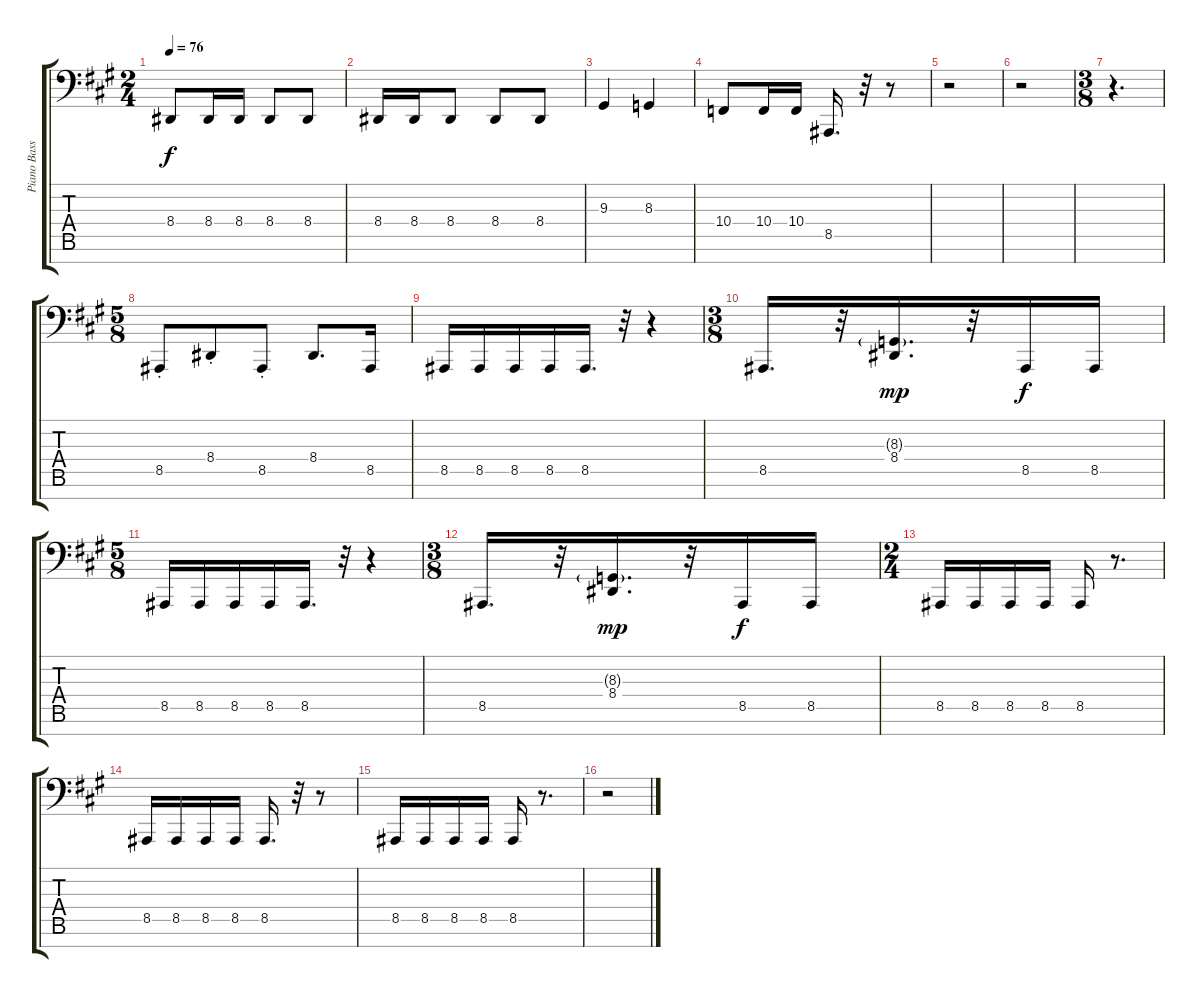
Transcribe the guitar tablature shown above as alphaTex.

\track ("Piano Bass notes" "Piano Bass") {instrument acousticgrandpiano}
\staff {score tabs}
\tuning (A2 E2 B1 G1 D1 A0 E0) {hide}
\ts (2 4)
\tempo 76
\clef f4
\ks a
8.4.8{dy f} 8.4.16 8.4.16 8.4.8 8.4.8 |
8.4.16 8.4.16 8.4.8 8.4.8 8.4.8 |
9.3.4 8.3.4 |
10.4.8 10.4.16 10.4.16 8.5.16{d} r.32 r.8 |
r.2 |
r.2 |
\ts (3 8)
r.4{d} |
\ts (5 8)
8.5{st}.8 8.4{st}.8 8.5{st}.8 8.4.8{d} 8.5.16 |
8.5.16 8.5.16 8.5.16 8.5.16 8.5.16{d} r.32 r.4 |
\ts (3 8)
8.5.16{d} r.32 (8.3{g} 8.4).16{d dy mp} r.32 8.5.16{dy f} 8.5.16 |
\ts (5 8)
8.5.16 8.5.16 8.5.16 8.5.16 8.5.16{d} r.32 r.4 |
\ts (3 8)
8.5.16{d} r.32 (8.3{g} 8.4).16{d dy mp} r.32 8.5.16{dy f} 8.5.16 |
\ts (2 4)
8.5.16 8.5.16 8.5.16 8.5.16 8.5.16 r.8{d} |
8.5.16 8.5.16 8.5.16 8.5.16 8.5.16{d} r.32 r.8 |
8.5.16 8.5.16 8.5.16 8.5.16 8.5.16 r.8{d} |
r.2
